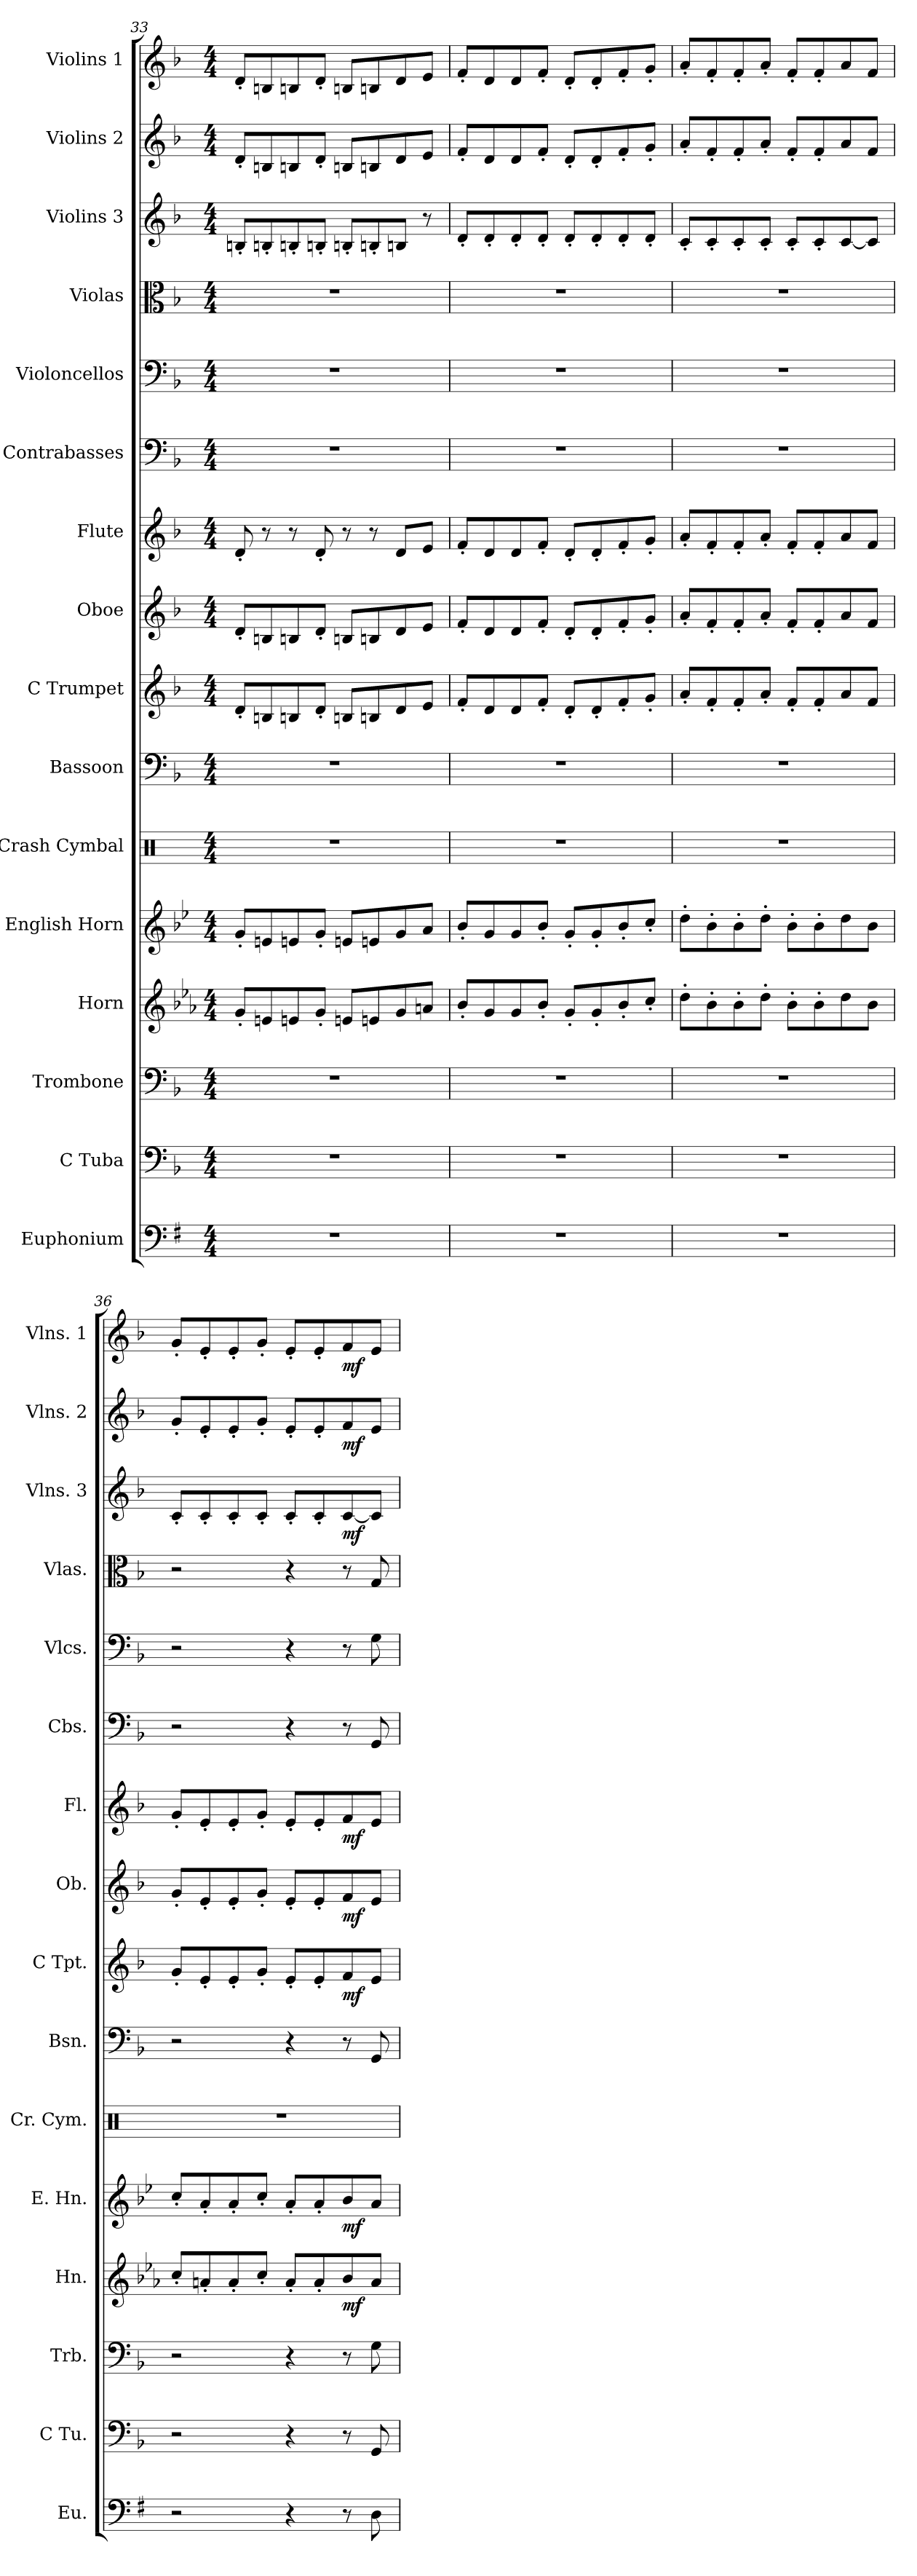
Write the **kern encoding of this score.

**kern	**kern	**kern	**kern	**dynam	**kern	**dynam	**kern	**kern	**kern	**dynam	**kern	**dynam	**kern	**dynam	**kern	**kern	**kern	**kern	**dynam	**kern	**dynam	**kern	**dynam
*part16	*part15	*part14	*part13	*part13	*part12	*part12	*part11	*part10	*part9	*part9	*part8	*part8	*part7	*part7	*part6	*part5	*part4	*part3	*part3	*part2	*part2	*part1	*part1
*staff16	*staff15	*staff14	*staff13	*staff13	*staff12	*staff12	*staff11	*staff10	*staff9	*staff9	*staff8	*staff8	*staff7	*staff7	*staff6	*staff5	*staff4	*staff3	*staff3	*staff2	*staff2	*staff1	*staff1
*I"Euphonium	*I"C Tuba	*I"Trombone	*I"Horn	*	*I"English Horn	*	*I"Crash Cymbal	*I"Bassoon	*I"C Trumpet	*	*I"Oboe	*	*I"Flute	*	*I"Contrabasses	*I"Violoncellos	*I"Violas	*I"Violins 3	*	*I"Violins 2	*	*I"Violins 1	*
*I'Eu.	*I'C Tu.	*I'Trb.	*I'Hn.	*	*I'E. Hn.	*	*I'Cr. Cym.	*I'Bsn.	*I'C Tpt.	*	*I'Ob.	*	*I'Fl.	*	*I'Cbs.	*I'Vlcs.	*I'Vlas.	*I'Vlns. 3	*	*I'Vlns. 2	*	*I'Vlns. 1	*
*clefF4	*clefF4	*clefF4	*clefG2	*	*	*	*clefX	*clefF4	*clefG2	*	*clefG2	*	*clefG2	*	*clefF4	*clefF4	*clefC3	*clefG2	*	*clefG2	*	*clefG2	*
*ITrd-3c-5	*	*	*ITrd3c5	*	*ITrd3c5	*	*	*	*	*	*	*	*	*	*	*	*	*	*	*	*	*	*
*k[]	*k[b-]	*k[b-]	*k[b-e-]	*	*k[b-]	*	*k[]	*k[b-]	*k[b-]	*	*k[b-]	*	*k[b-]	*	*k[b-]	*k[b-]	*k[b-]	*k[b-]	*	*k[b-]	*	*k[b-]	*
*C:	*F:	*F:	*B-:	*	*F:	*	*C:	*F:	*F:	*	*F:	*	*F:	*	*F:	*F:	*F:	*F:	*	*F:	*	*F:	*
*M4/4	*M4/4	*M4/4	*M4/4	*	*M4/4	*	*M4/4	*M4/4	*M4/4	*	*M4/4	*	*M4/4	*	*M4/4	*M4/4	*M4/4	*M4/4	*	*M4/4	*	*M4/4	*
=33	=33	=33	=33	=33	=33	=33	=33	=33	=33	=33	=33	=33	=33	=33	=33	=33	=33	=33	=33	=33	=33	=33	=33
1r	1r	1r	8d'/L	.	8d'/L	.	1r	1r	8d'/L	.	8d'/L	.	8d'/	.	1r	1r	1r	8Bn'/L	.	8d'/L	.	8d'/L	.
.	.	.	8Bn/	.	8Bn/	.	.	.	8Bn/	.	8Bn/	.	8r	.	.	.	.	8Bn'/	.	8Bn/	.	8Bn/	.
.	.	.	8Bn/	.	8Bn/	.	.	.	8Bn/	.	8Bn/	.	8r	.	.	.	.	8Bn'/	.	8Bn/	.	8Bn/	.
.	.	.	8d'/J	.	8d'/J	.	.	.	8d'/J	.	8d'/J	.	8d'/	.	.	.	.	8Bn'/J	.	8d'/J	.	8d'/J	.
.	.	.	8Bn/L	.	8Bn/L	.	.	.	8Bn/L	.	8Bn/L	.	8r	.	.	.	.	8Bn'/L	.	8Bn/L	.	8Bn/L	.
.	.	.	8Bn/	.	8Bn/	.	.	.	8Bn/	.	8Bn/	.	8r	.	.	.	.	8Bn'/	.	8Bn/	.	8Bn/	.
.	.	.	8d/	.	8d/	.	.	.	8d/	.	8d/	.	8d/L	.	.	.	.	8Bn/J	.	8d/	.	8d/	.
.	.	.	8en/J	.	8e/J	.	.	.	8e/J	.	8e/J	.	8e/J	.	.	.	.	8r	.	8e/J	.	8e/J	.
=34	=34	=34	=34	=34	=34	=34	=34	=34	=34	=34	=34	=34	=34	=34	=34	=34	=34	=34	=34	=34	=34	=34	=34
1r	1r	1r	8f'/L	.	8f'/L	.	1r	1r	8f'/L	.	8f'/L	.	8f'/L	.	1r	1r	1r	8d'/L	.	8f'/L	.	8f'/L	.
.	.	.	8d/	.	8d/	.	.	.	8d/	.	8d/	.	8d/	.	.	.	.	8d'/	.	8d/	.	8d/	.
.	.	.	8d/	.	8d/	.	.	.	8d/	.	8d/	.	8d/	.	.	.	.	8d'/	.	8d/	.	8d/	.
.	.	.	8f'/J	.	8f'/J	.	.	.	8f'/J	.	8f'/J	.	8f'/J	.	.	.	.	8d'/J	.	8f'/J	.	8f'/J	.
.	.	.	8d'/L	.	8d'/L	.	.	.	8d'/L	.	8d'/L	.	8d'/L	.	.	.	.	8d'/L	.	8d'/L	.	8d'/L	.
.	.	.	8d'/	.	8d'/	.	.	.	8d'/	.	8d'/	.	8d'/	.	.	.	.	8d'/	.	8d'/	.	8d'/	.
.	.	.	8f'/	.	8f'/	.	.	.	8f'/	.	8f'/	.	8f'/	.	.	.	.	8d'/	.	8f'/	.	8f'/	.
.	.	.	8g'/J	.	8g'/J	.	.	.	8g'/J	.	8g'/J	.	8g'/J	.	.	.	.	8d'/J	.	8g'/J	.	8g'/J	.
=35	=35	=35	=35	=35	=35	=35	=35	=35	=35	=35	=35	=35	=35	=35	=35	=35	=35	=35	=35	=35	=35	=35	=35
1r	1r	1r	8a'\L	.	8a'\L	.	1r	1r	8a'/L	.	8a'/L	.	8a'/L	.	1r	1r	1r	8c'/L	.	8a'/L	.	8a'/L	.
.	.	.	8f'\	.	8f'\	.	.	.	8f'/	.	8f'/	.	8f'/	.	.	.	.	8c'/	.	8f'/	.	8f'/	.
.	.	.	8f'\	.	8f'\	.	.	.	8f'/	.	8f'/	.	8f'/	.	.	.	.	8c'/	.	8f'/	.	8f'/	.
.	.	.	8a'\J	.	8a'\J	.	.	.	8a'/J	.	8a'/J	.	8a'/J	.	.	.	.	8c'/J	.	8a'/J	.	8a'/J	.
.	.	.	8f'\L	.	8f'\L	.	.	.	8f'/L	.	8f'/L	.	8f'/L	.	.	.	.	8c'/L	.	8f'/L	.	8f'/L	.
.	.	.	8f'\	.	8f'\	.	.	.	8f'/	.	8f'/	.	8f'/	.	.	.	.	8c'/	.	8f'/	.	8f'/	.
.	.	.	8a\	.	8a\	.	.	.	8a/	.	8a/	.	8a/	.	.	.	.	[8c/	.	8a/	.	8a/	.
.	.	.	8f\J	.	8f\J	.	.	.	8f/J	.	8f/J	.	8f/J	.	.	.	.	8c/J]	.	8f/J	.	8f/J	.
!!LO:PB:g=z
=36	=36	=36	=36	=36	=36	=36	=36	=36	=36	=36	=36	=36	=36	=36	=36	=36	=36	=36	=36	=36	=36	=36	=36
2r	2r	2r	8g'/L	.	8g'/L	.	1r	2r	8g'/L	.	8g'/L	.	8g'/L	.	2r	2r	2r	8c'/L	.	8g'/L	.	8g'/L	.
.	.	.	8en'/	.	8e'/	.	.	.	8e'/	.	8e'/	.	8e'/	.	.	.	.	8c'/	.	8e'/	.	8e'/	.
.	.	.	8e'/	.	8e'/	.	.	.	8e'/	.	8e'/	.	8e'/	.	.	.	.	8c'/	.	8e'/	.	8e'/	.
.	.	.	8g'/J	.	8g'/J	.	.	.	8g'/J	.	8g'/J	.	8g'/J	.	.	.	.	8c'/J	.	8g'/J	.	8g'/J	.
4r	4r	4r	8e'/L	.	8e'/L	.	.	4r	8e'/L	.	8e'/L	.	8e'/L	.	4r	4r	4r	8c'/L	.	8e'/L	.	8e'/L	.
.	.	.	8e'/	.	8e'/	.	.	.	8e'/	.	8e'/	.	8e'/	.	.	.	.	8c'/	.	8e'/	.	8e'/	.
!	!	!	!	!LO:DY:b	!	!LO:DY:b	!	!	!	!LO:DY:b	!	!LO:DY:b	!	!LO:DY:b	!	!	!	!	!LO:DY:b	!	!LO:DY:b	!	!LO:DY:b
8r	8r	8r	8f/	mf	8f/	mf	.	8r	8f/	mf	8f/	mf	8f/	mf	8r	8r	8r	[8c/	mf	8f/	mf	8f/	mf
8G\	8GG/	8G\	8e/J	.	8e/J	.	.	8GG/	8e/J	.	8e/J	.	8e/J	.	8GG/	8G\	8G/	8c/J]	.	8e/J	.	8e/J	.
=	=	=	=	=	=	=	=	=	=	=	=	=	=	=	=	=	=	=	=	=	=	=	=
*-	*-	*-	*-	*-	*-	*-	*-	*-	*-	*-	*-	*-	*-	*-	*-	*-	*-	*-	*-	*-	*-	*-	*-
